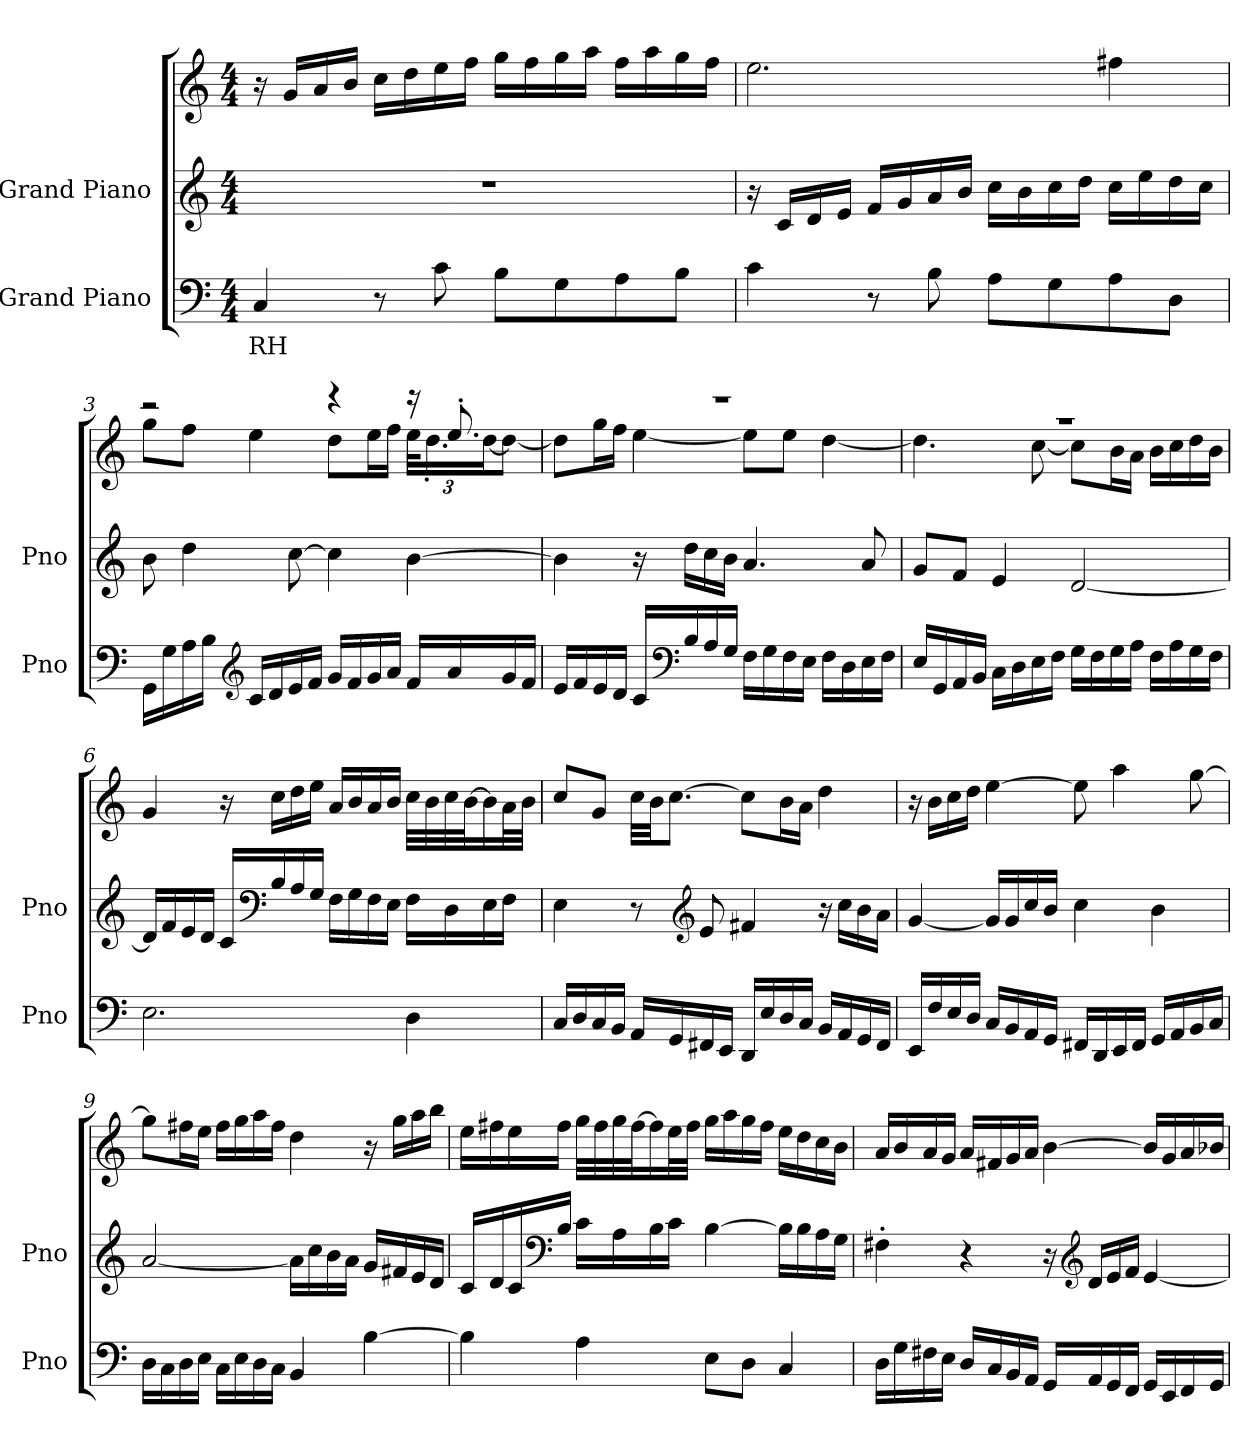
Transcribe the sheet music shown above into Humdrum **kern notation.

**kern	**text	**kern	**kern
*part2	*part2	*part1	*part1
*staff3	*staff3	*staff2	*staff1
*I"Grand Piano	*	*I"Grand Piano	*
*I'Pno	*	*I'Pno	*
*clefF4	*	*clefG2	*clefG2
*k[]	*	*k[]	*k[]
*M4/4	*	*M4/4	*M4/4
*MM88	*	*MM88	*MM88
=1	=1	=1	=1
!	!LO:LY:b	!	!
4C/	RH	1r	16r
.	.	.	16g/LL
.	.	.	16a/
.	.	.	16b/JJ
8r	.	.	16cc\LL
.	.	.	16dd\
8c\	.	.	16ee\
.	.	.	16ff\JJ
8B\L	.	.	16gg\LL
.	.	.	16ff\
8G\	.	.	16gg\
.	.	.	16aa\JJ
8A\	.	.	16ff\LL
.	.	.	16aa\
8B\J	.	.	16gg\
.	.	.	16ff\JJ
=2	=2	=2	=2
4c\	.	16r	2.ee\
.	.	16c/LL	.
.	.	16d/	.
.	.	16e/JJ	.
8r	.	16f/LL	.
.	.	16g/	.
8B\	.	16a/	.
.	.	16b/JJ	.
8A\L	.	16cc\LL	.
.	.	16b\	.
8G\	.	16cc\	.
.	.	16dd\JJ	.
8A\	.	16cc\LL	4ff#X\
.	.	16ee\	.
8D\J	.	16dd\	.
.	.	16cc\JJ	.
!!LO:LB:g=z
=3	=3	=3	=3
*	*	*	*^
16GG\LL	.	8b\	2r	8gg\L
16G\	.	.	.	.
16A\	.	4dd\	.	8ff\J
16B\JJ	.	.	.	.
*clefG2	*	*	*	*
16c/LL	.	.	.	4ee\
16d/	.	.	.	.
16e/	.	[8cc\	.	.
16f/JJ	.	.	.	.
16g/LL	.	4cc\]	4r	8dd\L
16f/	.	.	.	.
16g/	.	.	.	16ee\L
16a/JJ	.	.	.	16ff\JJ
*	*	*	*	*Xbrackettup
16f/LL	.	[4b\	16r	48ee\KLL
.	.	.	.	24.dd'\
16a/	.	.	8.ee'/	.
.	.	.	.	[24dd\J
16g/	.	.	.	8dd\J_
16f/JJ	.	.	.	.
=4	=4	=4	=4	=4
16e/LL	.	4b\]	1r	8dd\L]
16f/	.	.	.	.
16e/	.	.	.	16gg\L
16d/JJ	.	.	.	16ff\JJ
16c/LL	.	16r	.	[4ee\
*clefF4	*	*	*	*
16B/	.	16dd\LL	.	.
16A/	.	16cc\	.	.
16G/JJ	.	16b\JJ	.	.
16F\LL	.	4.a/	.	8ee\L]
16G\	.	.	.	.
16F\	.	.	.	8ee\J
16E\JJ	.	.	.	.
16F\LL	.	.	.	[4dd\
16D\	.	.	.	.
16E\	.	8a/	.	.
16F\JJ	.	.	.	.
!!LO:LB:g=z	!!
=5	=5	=5	=5	=5
16E/LL	.	8g/L	1r	4.dd\]
16GG/	.	.	.	.
16AA/	.	8f/J	.	.
16BB/JJ	.	.	.	.
16C\LL	.	4e/	.	.
16D\	.	.	.	.
16E\	.	.	.	[8cc\
16F\JJ	.	.	.	.
16G\LL	.	[2d/	.	8cc\L]
16F\	.	.	.	.
16G\	.	.	.	16b\L
16A\JJ	.	.	.	16a\JJ
16F\LL	.	.	.	16b\LL
16A\	.	.	.	16cc\
16G\	.	.	.	16dd\
16F\JJ	.	.	.	16b\JJ
*	*	*	*v	*v
=6	=6	=6	=6
2.E\	.	16d/LL]	4g/
.	.	16f/	.
.	.	16e/	.
.	.	16d/JJ	.
.	.	16c/LL	16r
*	*	*clefF4	*
.	.	16B/	16cc\LL
.	.	16A/	16dd\
.	.	16G/JJ	16ee\JJ
.	.	16F\LL	16a/LL
.	.	16G\	16b/
.	.	16F\	16a/
.	.	16E\JJ	16b/JJ
4D\	.	16F\LL	32cc\LLL
.	.	.	32b\
.	.	16D\	32cc\
.	.	.	[32b\J
.	.	16E\	16b\]
.	.	16F\JJ	32a\L
.	.	.	32b\JJJ
!!LO:LB:g=z
=7	=7	=7	=7
16C/LL	.	4E\	8cc/L
16D/	.	.	.
16C/	.	.	8g/J
16BB/JJ	.	.	.
16AA/LL	.	8r	32cc\LLL
.	.	.	32b\JJ
16GG/	.	.	[8.cc\J
*	*	*clefG2	*
16FF#X/	.	8e/	.
16EE/JJ	.	.	.
16DD/LL	.	4f#X/	8cc\L]
16E/	.	.	.
16D/	.	.	16b\L
16C/JJ	.	.	16a\JJ
16BB/LL	.	16r	4dd\
16AA/	.	16cc\LL	.
16GG/	.	16b\	.
16FF#/JJ	.	16a\JJ	.
=8	=8	=8	=8
16EE/LL	.	[4g/	16r
16F/	.	.	16b\LL
16E/	.	.	16cc\
16D/JJ	.	.	16dd\JJ
16C/LL	.	16g/LL]	[4ee\
16BB/	.	16g/	.
16AA/	.	16cc/	.
16GG/JJ	.	16b/JJ	.
16FF#X/LL	.	4cc\	8ee\]
16DD/	.	.	.
16EE/	.	.	4aa\
16FF#/JJ	.	.	.
16GG/LL	.	4b\	.
16AA/	.	.	.
16BB/	.	.	[8gg\
16C/JJ	.	.	.
!!LO:PB:g=z
=9	=9	=9	=9
16D\LL	.	[2a/	8gg\L]
16C\	.	.	.
16D\	.	.	16ff#X\L
16E\JJ	.	.	16ee\JJ
16C\LL	.	.	16ff#\LL
16E\	.	.	16gg\
16D\	.	.	16aa\
16C\JJ	.	.	16ff#\JJ
4BB/	.	16a\LL]	4dd\
.	.	16cc\	.
.	.	16b\	.
.	.	16a\JJ	.
[4B\	.	16g/LL	16r
.	.	16f#X/	16gg\LL
.	.	16e/	16aa\
.	.	16d/JJ	16bb\JJ
=10	=10	=10	=10
4B\]	.	16c/LL	16ee\LL
.	.	16d/	16ff#X\
.	.	16c/	16ee\
*	*	*clefF4	*
.	.	16B/JJ	16ff#\JJ
4A\	.	16c\LL	32gg\LLL
.	.	.	32ff#\
.	.	16A\	32gg\
.	.	.	[32ff#\J
.	.	16B\	16ff#\]
.	.	16c\JJ	32ee\L
.	.	.	32ff#\JJJ
8E\L	.	[4B\	16gg\LL
.	.	.	16aa\
8D\J	.	.	16gg\
.	.	.	16ff#\JJ
4C/	.	16B\LL]	16ee\LL
.	.	16B\	16dd\
.	.	16A\	16cc\
.	.	16G\JJ	16b\JJ
!!LO:LB:g=z
=11	=11	=11	=11
16D\LL	.	4F#X'\	16a/LL
16G\	.	.	16b/
16F#X\	.	.	16a/
16E\JJ	.	.	16g/JJ
16D/LL	.	4r	16a/LL
16C/	.	.	16f#X/
16BB/	.	.	16g/
16AA/JJ	.	.	16a/JJ
16GG/LL	.	16r	[4b\
*	*	*clefG2	*
16AA/	.	16d/LL	.
16GG/	.	16e/	.
16FF/JJ	.	16f/JJ	.
16GG/LL	.	[4e/	16b/LL]
16EE/	.	.	16g/
16FF/	.	.	16a/
16GG/JJ	.	.	16b-X/JJ
=	=	=	=
*-	*-	*-	*-
